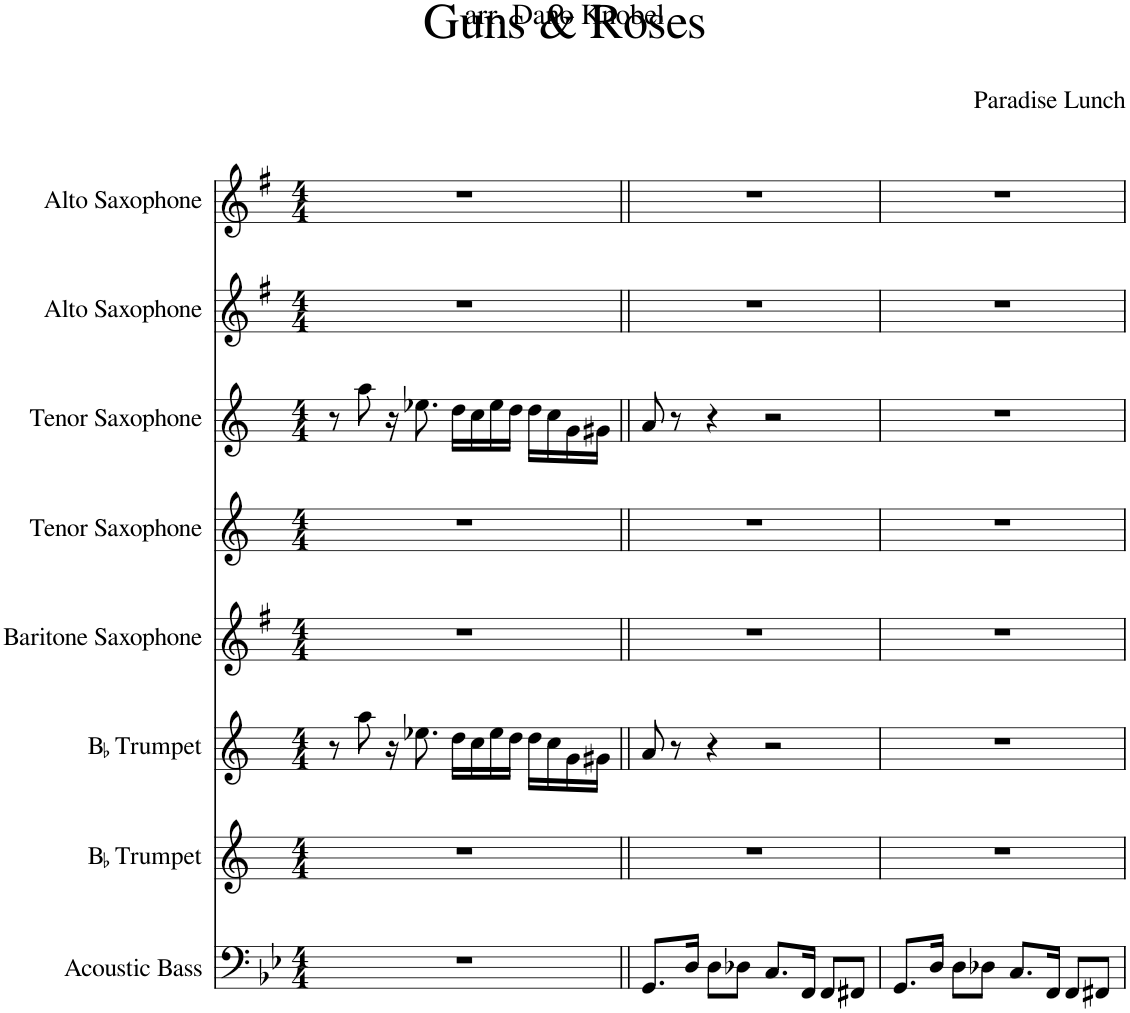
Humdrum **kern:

**kern	**kern	**kern	**kern	**kern	**kern	**kern	**kern
*part8	*part7	*part6	*part5	*part4	*part3	*part2	*part1
*staff8	*staff7	*staff6	*staff5	*staff4	*staff3	*staff2	*staff1
*I"Acoustic Bass	*I"BaccidentalFlat Trumpet	*I"BaccidentalFlat Trumpet	*I"Baritone Saxophone	*I"Tenor Saxophone	*I"Tenor Saxophone	*I"Alto Saxophone	*I"Alto Saxophone
*	*I'BaccidentalFlat Tpt.	*I'BaccidentalFlat Tpt.	*I'Bar. Sax.	*I'T. Sax.	*I'T. Sax.	*I'A. Sax.	*I'A. Sax.
*clefF4	*clefG2	*clefG2	*clefG2	*clefG2	*clefG2	*clefG2	*clefG2
*Trd7c12	*Trd1c2	*Trd1c2	*Trd12c21	*Trd8c14	*Trd8c14	*Trd5c9	*Trd5c9
*k[b-e-]	*k[]	*k[]	*k[f#]	*k[]	*k[]	*k[f#]	*k[f#]
*M4/4	*M4/4	*M4/4	*M4/4	*M4/4	*M4/4	*M4/4	*M4/4
=1	=1	=1	=1	=1	=1	=1	=1
1r	1r	8r	1r	1r	8r	1r	1r
.	.	8aa\	.	.	8aa\	.	.
.	.	16r	.	.	16r	.	.
.	.	8.ee-X\	.	.	8.ee-X\	.	.
.	.	16dd\LL	.	.	16dd\LL	.	.
.	.	16cc\	.	.	16cc\	.	.
.	.	16ee-\	.	.	16ee-\	.	.
.	.	16dd\JJ	.	.	16dd\JJ	.	.
.	.	16dd\LL	.	.	16dd\LL	.	.
.	.	16cc\	.	.	16cc\	.	.
.	.	16g\	.	.	16g\	.	.
.	.	16g#X\JJ	.	.	16g#X\JJ	.	.
=2||	=2||	=2||	=2||	=2||	=2||	=2||	=2||
8.GG/L	1r	8a/	1r	1r	8a/	1r	1r
.	.	8r	.	.	8r	.	.
16D/Jk	.	.	.	.	.	.	.
8D\L	.	4r	.	.	4r	.	.
8D-X\J	.	.	.	.	.	.	.
8.C/L	.	2r	.	.	2r	.	.
16FF/Jk	.	.	.	.	.	.	.
8FF/L	.	.	.	.	.	.	.
8FF#X/J	.	.	.	.	.	.	.
=3	=3	=3	=3	=3	=3	=3	=3
8.GG/L	1r	1r	1r	1r	1r	1r	1r
16D/Jk	.	.	.	.	.	.	.
8D\L	.	.	.	.	.	.	.
8D-X\J	.	.	.	.	.	.	.
8.C/L	.	.	.	.	.	.	.
16FF/Jk	.	.	.	.	.	.	.
8FF/L	.	.	.	.	.	.	.
8FF#X/J	.	.	.	.	.	.	.
=	=	=	=	=	=	=	=
*-	*-	*-	*-	*-	*-	*-	*-
